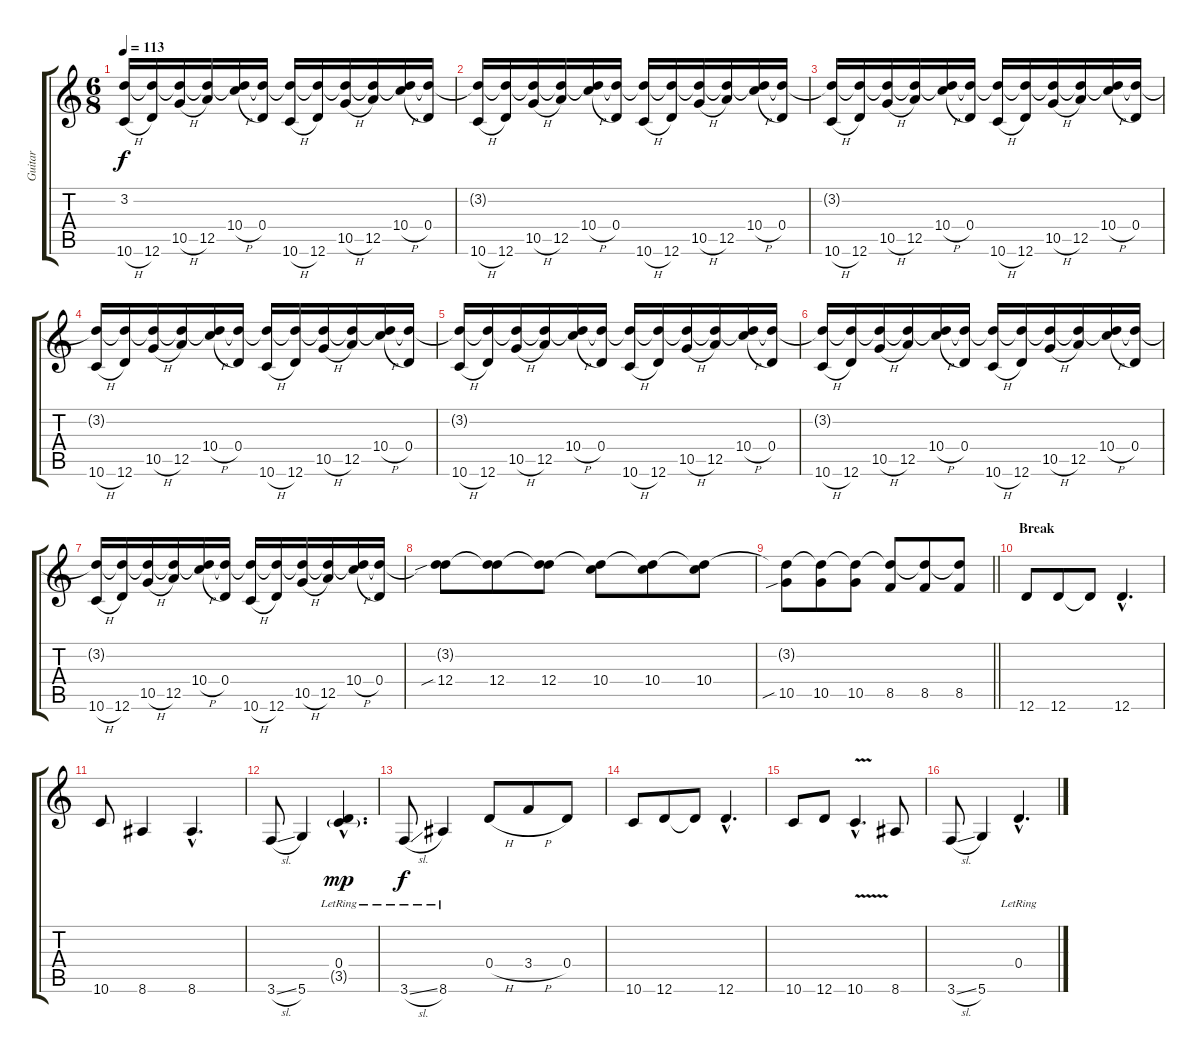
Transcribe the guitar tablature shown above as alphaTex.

\track ("Guitar" "Guitar") {instrument distortionguitar}
\staff {score tabs}
\tuning (E4 B3 G3 D3 A2 D2) {hide}
\ts (6 8)
\tempo 113
\clef g2
\ks c
(3.2{t} 10.6{h}).16{dy f} (3.2{t} 12.6).16 (3.2{t} 10.5{h}).16 (3.2{t} 12.5).16 (3.2{t} 10.4{h}).16 (3.2{t} 0.4).16 (3.2{t} 10.6{h}).16 (3.2{t} 12.6).16 (3.2{t} 10.5{h}).16 (3.2{t} 12.5).16 (3.2{t} 10.4{h}).16 (3.2{t} 0.4).16 |
(3.2{t} 10.6{h}).16 (3.2{t} 12.6).16 (3.2{t} 10.5{h}).16 (3.2{t} 12.5).16 (3.2{t} 10.4{h}).16 (3.2{t} 0.4).16 (3.2{t} 10.6{h}).16 (3.2{t} 12.6).16 (3.2{t} 10.5{h}).16 (3.2{t} 12.5).16 (3.2{t} 10.4{h}).16 (3.2{t} 0.4).16 |
(3.2{t} 10.6{h}).16 (3.2{t} 12.6).16 (3.2{t} 10.5{h}).16 (3.2{t} 12.5).16 (3.2{t} 10.4{h}).16 (3.2{t} 0.4).16 (3.2{t} 10.6{h}).16 (3.2{t} 12.6).16 (3.2{t} 10.5{h}).16 (3.2{t} 12.5).16 (3.2{t} 10.4{h}).16 (3.2{t} 0.4).16 |
(3.2{t} 10.6{h}).16 (3.2{t} 12.6).16 (3.2{t} 10.5{h}).16 (3.2{t} 12.5).16 (3.2{t} 10.4{h}).16 (3.2{t} 0.4).16 (3.2{t} 10.6{h}).16 (3.2{t} 12.6).16 (3.2{t} 10.5{h}).16 (3.2{t} 12.5).16 (3.2{t} 10.4{h}).16 (3.2{t} 0.4).16 |
(3.2{t} 10.6{h}).16 (3.2{t} 12.6).16 (3.2{t} 10.5{h}).16 (3.2{t} 12.5).16 (3.2{t} 10.4{h}).16 (3.2{t} 0.4).16 (3.2{t} 10.6{h}).16 (3.2{t} 12.6).16 (3.2{t} 10.5{h}).16 (3.2{t} 12.5).16 (3.2{t} 10.4{h}).16 (3.2{t} 0.4).16 |
(3.2{t} 10.6{h}).16 (3.2{t} 12.6).16 (3.2{t} 10.5{h}).16 (3.2{t} 12.5).16 (3.2{t} 10.4{h}).16 (3.2{t} 0.4).16 (3.2{t} 10.6{h}).16 (3.2{t} 12.6).16 (3.2{t} 10.5{h}).16 (3.2{t} 12.5).16 (3.2{t} 10.4{h}).16 (3.2{t} 0.4).16 |
(3.2{t} 10.6{h}).16 (3.2{t} 12.6).16 (3.2{t} 10.5{h}).16 (3.2{t} 12.5).16 (3.2{t} 10.4{h}).16 (3.2{t} 0.4).16 (3.2{t} 10.6{h}).16 (3.2{t} 12.6).16 (3.2{t} 10.5{h}).16 (3.2{t} 12.5).16 (3.2{t} 10.4{h}).16 (3.2{t} 0.4).16 |
(3.2{t} 12.4{sib}).8 (3.2{t} 12.4).8 (3.2{t} 12.4).8 (3.2{t} 10.4).8 (3.2{t} 10.4).8 (3.2{t} 10.4).8 |
\barLineRight lightlight
(3.2{t} 10.5{sib}).8 (3.2{t} 10.5).8 (3.2{t} 10.5).8 (3.2{t} 8.5).8 (3.2{t} 8.5).8 (3.2{t} 8.5).8 |
\section ("" "Break")
12.6.8 12.6.8 12.6{t}.8 12.6{hac}.4{d} |
10.6.8 8.6.4 8.6{hac}.4{d} |
3.6{sl}.8 5.6.4 (0.4{hac lr} 3.5{g hac}).4{d dy mp} |
3.6{sl lr}.8{dy f} 8.6{lr}.4 0.4{h}.8 3.4{h}.8 0.4.8 |
10.6.8 12.6.8 12.6{t}.8 12.6{hac}.4{d} |
10.6.8 12.6.8 10.6{v hac}.4{d} 8.6.8 |
3.6{sl}.8 5.6.4 0.4{hac lr}.4{d}
